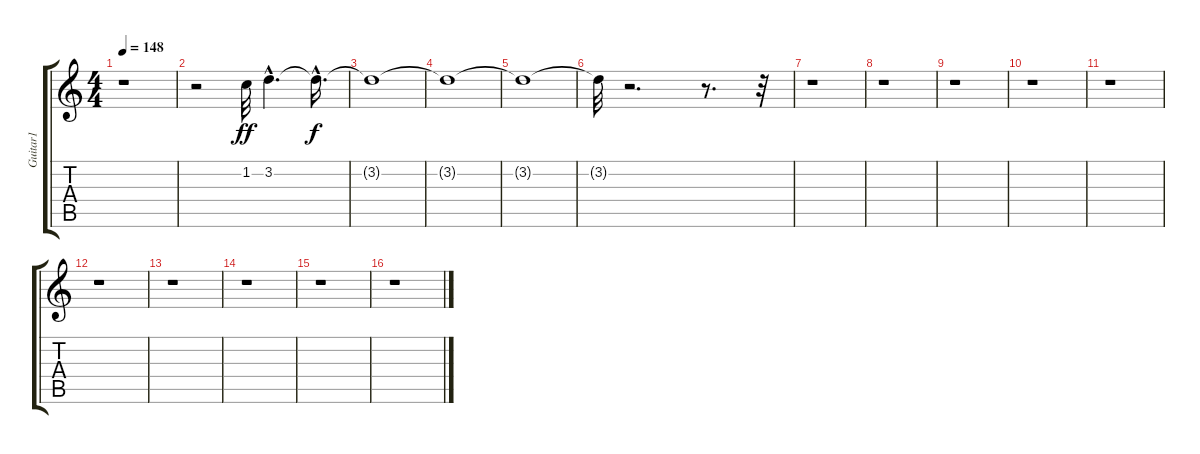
\track ("Guitar1" "Guitar1") {instrument acousticguitarsteel}
\staff {score tabs}
\tuning (E4 B3 G3 D3 A2 E2) {hide}
\ts (4 4)
\tempo 148
\clef g2
\ks c
r.1{dy f} |
r.2 1.2.32{dy ff volume 12} 3.2{hac}.4{d volume 12} 3.2{hac t}.16{d dy f} |
3.2{t}.1 |
3.2{t}.1 |
3.2{t}.1 |
3.2{t}.32 r.2{d} r.8{d} r.32 |
r.1 |
r.1 |
r.1 |
r.1 |
r.1 |
r.1 |
r.1 |
r.1 |
r.1 |
r.1
